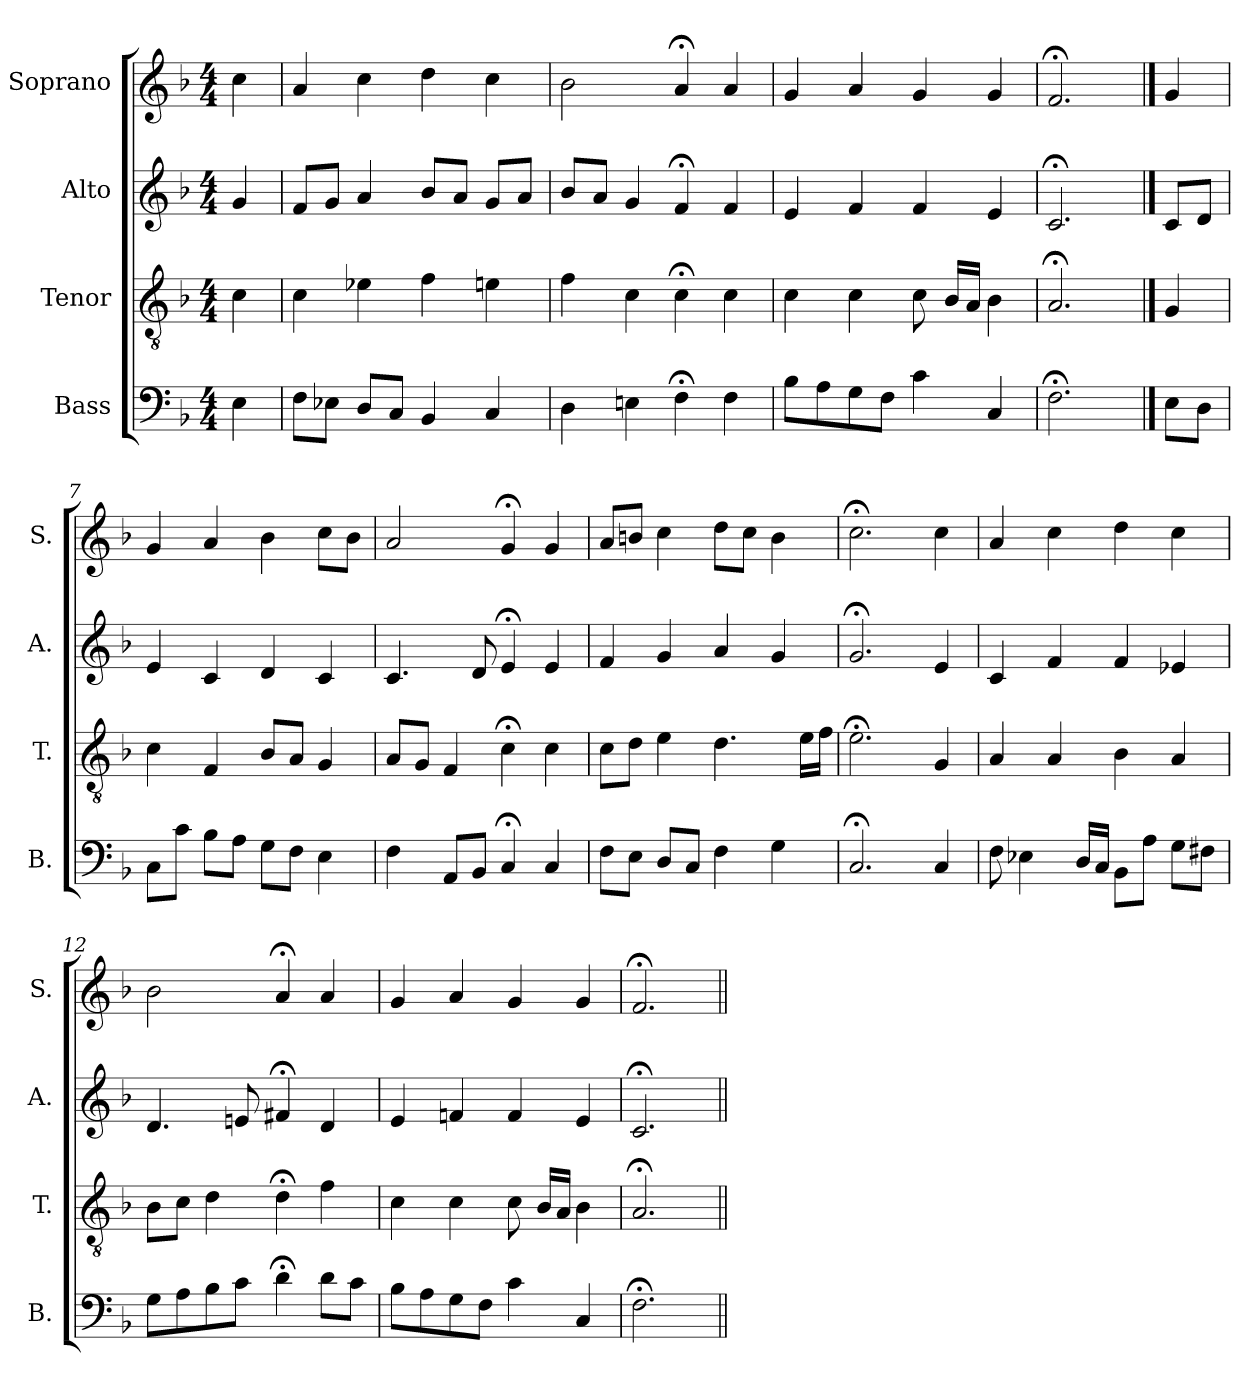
**kern	**kern	**kern	**kern
*part4	*part3	*part2	*part1
*staff4	*staff3	*staff2	*staff1
*I"Bass	*I"Tenor	*I"Alto	*I"Soprano
*I'B.	*I'T.	*I'A.	*I'S.
*clefF4	*clefGv2	*clefG2	*clefG2
*	*ITrd7c12	*	*
*k[b-]	*k[b-]	*k[b-]	*k[b-]
*F:	*F:	*F:	*F:
*M4/4	*M4/4	*M4/4	*M4/4
=1	=1	=1	=1
4E\	4C\	4g/	4cc\
=2	=2	=2	=2
8F\L	4C\	8f/L	4a/
8E-X\J	.	8g/J	.
8D/L	4E-X\	4a/	4cc\
8C/J	.	.	.
4BB-/	4F\	8b-/L	4dd\
.	.	8a/J	.
4C/	4En\	8g/L	4cc\
.	.	8a/J	.
=3	=3	=3	=3
4D\	4F\	8b-/L	2b-\
.	.	8a/J	.
4En\	4C\	4g/	.
4F;<\	4C;<\	4f;</	4a;</
4F\	4C\	4f/	4a/
=4	=4	=4	=4
8B-\L	4C\	4e/	4g/
8A\	.	.	.
8G\	4C\	4f/	4a/
8F\J	.	.	.
4c\	8C\	4f/	4g/
.	16BB-/LL	.	.
.	16AA/JJ	.	.
4C/	4BB-\	4e/	4g/
=5	=5	=5	=5
2.F;<\	2.AA;</	2.c;</	2.f;</
==6	==6	==6	==6
8E\L	4GG/	8c/L	4g/
8D\J	.	8d/J	.
!!LO:LB:g=z
=7	=7	=7	=7
8C\L	4C\	4e/	4g/
8c\J	.	.	.
8B-\L	4FF/	4c/	4a/
8A\J	.	.	.
8G\L	8BB-/L	4d/	4b-\
8F\J	8AA/J	.	.
4E\	4GG/	4c/	8cc\L
.	.	.	8b-\J
=8	=8	=8	=8
4F\	8AA/L	4.c/	2a/
.	8GG/J	.	.
8AA/L	4FF/	.	.
8BB-/J	.	8d/	.
4C;</	4C;<\	4e;</	4g;</
4C/	4C\	4e/	4g/
=9	=9	=9	=9
8F\L	8C\L	4f/	8a/L
8E\J	8D\J	.	8bn/J
8D/L	4E\	4g/	4cc\
8C/J	.	.	.
4F\	4.D\	4a/	8dd\L
.	.	.	8cc\J
4G\	.	4g/	4b\
.	16E\LL	.	.
.	16F\JJ	.	.
=10	=10	=10	=10
2.C;</	2.E;<\	2.g;</	2.cc;<\
4C/	4GG/	4e/	4cc\
!!LO:PB:g=z
=11	=11	=11	=11
8F\	4AA/	4c/	4a/
4E-X\	.	.	.
.	4AA/	4f/	4cc\
16D/LL	.	.	.
16C/JJ	.	.	.
8BB-\L	4BB-\	4f/	4dd\
8A\J	.	.	.
8G\L	4AA/	4e-X/	4cc\
8F#X\J	.	.	.
=12	=12	=12	=12
8G\L	8BB-\L	4.d/	2b-\
8A\	8C\J	.	.
8B-\	4D\	.	.
8c\J	.	8en/	.
4d;<\	4D;<\	4f#X;</	4a;</
8d\L	4F\	4d/	4a/
8c\J	.	.	.
=13	=13	=13	=13
8B-\L	4C\	4e/	4g/
8A\	.	.	.
8G\	4C\	4fn/	4a/
8F\J	.	.	.
4c\	8C\	4f/	4g/
.	16BB-/LL	.	.
.	16AA/JJ	.	.
4C/	4BB-\	4e/	4g/
=14	=14	=14	=14
2.F;<\	2.AA;</	2.c;</	2.f;</
=||	=||	=||	=||
*-	*-	*-	*-
